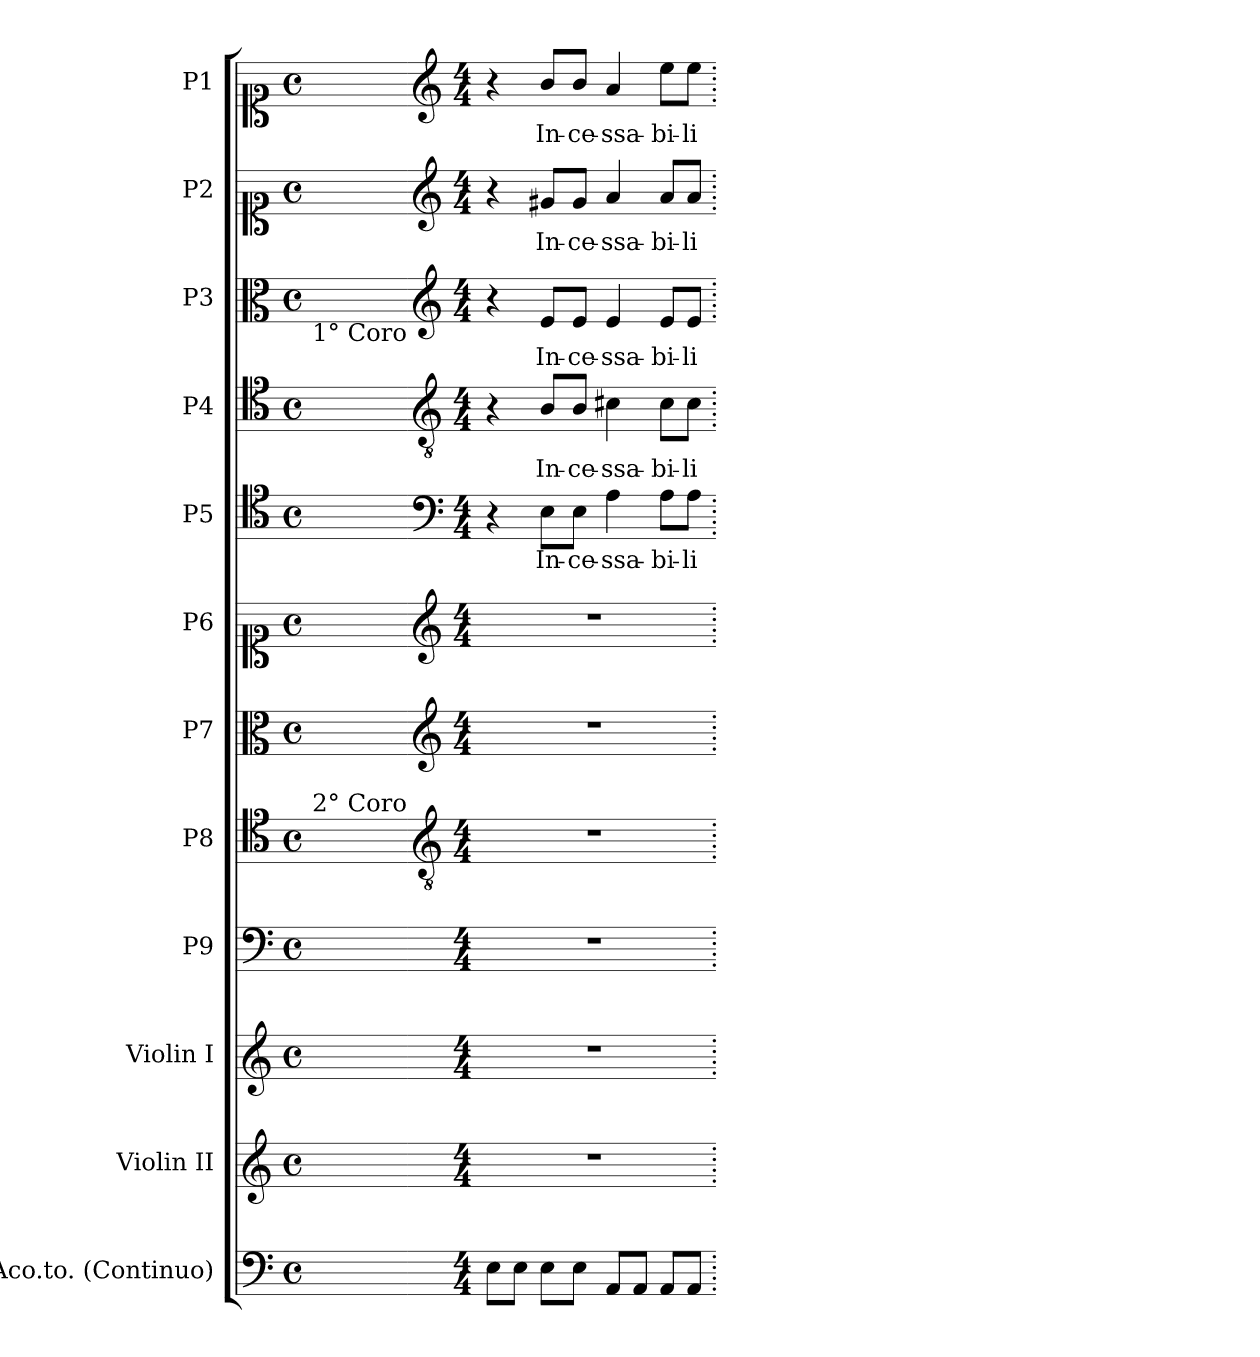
**kern	**kern	**kern	**kern	**kern	**kern	**kern	**kern	**text	**kern	**text	**kern	**text	**kern	**text	**kern	**text
*part12	*part11	*part10	*part9	*part8	*part7	*part6	*part5	*part5	*part4	*part4	*part3	*part3	*part2	*part2	*part1	*part1
*staff12	*staff11	*staff10	*staff9	*staff8	*staff7	*staff6	*staff5	*staff5	*staff4	*staff4	*staff3	*staff3	*staff2	*staff2	*staff1	*staff1
*I"Aco.to. (Continuo)	*I"Violin II	*I"Violin I	*I"P9	*I"P8	*I"P7	*I"P6	*I"P5	*	*I"P4	*	*I"P3	*	*I"P2	*	*I"P1	*
*I'Cont.	*I'Vln. II	*I'Vln. I	*	*	*	*	*	*	*	*	*	*	*	*	*	*
!!LO:PB:g=z
*clefF4	*clefG2	*clefG2	*clefF4	*clefC4	*clefC3	*clefC1	*clefC4	*	*clefC4	*	*clefC3	*	*clefC1	*	*clefC1	*
*	*	*	*	*ITrd7c12	*	*	*	*	*ITrd7c12	*	*	*	*	*	*	*
*k[]	*k[]	*k[]	*k[]	*k[]	*k[]	*k[]	*k[]	*	*k[]	*	*k[]	*	*k[]	*	*k[]	*
*C:	*C:	*C:	*C:	*C:	*C:	*C:	*C:	*	*C:	*	*C:	*	*C:	*	*C:	*
*M4/4	*M4/4	*M4/4	*M4/4	*M4/4	*M4/4	*M4/4	*M4/4	*	*M4/4	*	*M4/4	*	*M4/4	*	*M4/4	*
*met(c)	*met(c)	*met(c)	*met(c)	*met(c)	*met(c)	*met(c)	*met(c)	*	*met(c)	*	*met(c)	*	*met(c)	*	*met(c)	*
=1	=1	=1	=1	=1	=1	=1	=1	=1	=1	=1	=1	=1	=1	=1	=1	=1
!	!	!	!	!	!	!	!	!	!	!	!LO:TX:b:t=1° Coro	!	!	!	!	!
!	!	!	!	!LO:TX:a:t=2° Coro	!	!	!	!	!	!	!	!	!	!	!	!
1ryy	1ryy	1ryy	1ryy	1ryy	1ryy	1ryy	1ryy	.	1ryy	.	1ryy	.	1ryy	.	1ryy	.
=1-	=1-	=1-	=1-	=1-	=1-	=1-	=1-	=1-	=1-	=1-	=1-	=1-	=1-	=1-	=1-	=1-
*	*	*	*	*clefGv2	*clefG2	*clefG2	*clefF4	*	*clefGv2	*	*clefG2	*	*clefG2	*	*clefG2	*
*M4/4	*M4/4	*M4/4	*M4/4	*M4/4	*M4/4	*M4/4	*M4/4	*	*M4/4	*	*M4/4	*	*M4/4	*	*M4/4	*
8Ei\L	1r	1r	1r	1r	1r	1r	4r	.	4r	.	4r	.	4r	.	4r	.
8Ei\J	.	.	.	.	.	.	.	.	.	.	.	.	.	.	.	.
!	!	!	!	!	!	!	!	!LO:LY:b:color=#000000	!	!	!	!	!	!	!	!
!	!	!	!	!	!	!	!	!	!	!LO:LY:b:color=#000000	!	!	!	!	!	!
!	!	!	!	!	!	!	!	!	!	!	!	!LO:LY:b:color=#000000	!	!	!	!
!	!	!	!	!	!	!	!	!	!	!	!	!	!	!LO:LY:b:color=#000000	!	!
!	!	!	!	!	!	!	!	!	!	!	!	!	!	!	!	!LO:LY:b:color=#000000
8Ei\L	.	.	.	.	.	.	8Ei\L	In-	8BBi/L	In-	8ei/L	In-	8g#Xi/L	In-	8bi/L	In-
!	!	!	!	!	!	!	!	!LO:LY:b:color=#000000	!	!	!	!	!	!	!	!
!	!	!	!	!	!	!	!	!	!	!LO:LY:b:color=#000000	!	!	!	!	!	!
!	!	!	!	!	!	!	!	!	!	!	!	!LO:LY:b:color=#000000	!	!	!	!
!	!	!	!	!	!	!	!	!	!	!	!	!	!	!LO:LY:b:color=#000000	!	!
!	!	!	!	!	!	!	!	!	!	!	!	!	!	!	!	!LO:LY:b:color=#000000
8Ei\J	.	.	.	.	.	.	8Ei\J	-ce-	8BBi/J	-ce-	8ei/J	-ce-	8g#i/J	-ce-	8bi/J	-ce-
!	!	!	!	!	!	!	!	!LO:LY:b:color=#000000	!	!	!	!	!	!	!	!
!	!	!	!	!	!	!	!	!	!	!LO:LY:b:color=#000000	!	!	!	!	!	!
!	!	!	!	!	!	!	!	!	!	!	!	!LO:LY:b:color=#000000	!	!	!	!
!	!	!	!	!	!	!	!	!	!	!	!	!	!	!LO:LY:b:color=#000000	!	!
!	!	!	!	!	!	!	!	!	!	!	!	!	!	!	!	!LO:LY:b:color=#000000
8AAi/L	.	.	.	.	.	.	4Ai\	-ssa-	4C#Xi\	-ssa-	4ei/	-ssa-	4ai/	-ssa-	4ai/	-ssa-
8AAi/J	.	.	.	.	.	.	.	.	.	.	.	.	.	.	.	.
!	!	!	!	!	!	!	!	!LO:LY:b:color=#000000	!	!	!	!	!	!	!	!
!	!	!	!	!	!	!	!	!	!	!LO:LY:b:color=#000000	!	!	!	!	!	!
!	!	!	!	!	!	!	!	!	!	!	!	!LO:LY:b:color=#000000	!	!	!	!
!	!	!	!	!	!	!	!	!	!	!	!	!	!	!LO:LY:b:color=#000000	!	!
!	!	!	!	!	!	!	!	!	!	!	!	!	!	!	!	!LO:LY:b:color=#000000
8AAi/L	.	.	.	.	.	.	8Ai\L	-bi-	8C#i\L	-bi-	8ei/L	-bi-	8ai/L	-bi-	8eei\L	-bi-
!	!	!	!	!	!	!	!	!LO:LY:b:color=#000000	!	!	!	!	!	!	!	!
!	!	!	!	!	!	!	!	!	!	!LO:LY:b:color=#000000	!	!	!	!	!	!
!	!	!	!	!	!	!	!	!	!	!	!	!LO:LY:b:color=#000000	!	!	!	!
!	!	!	!	!	!	!	!	!	!	!	!	!	!	!LO:LY:b:color=#000000	!	!
!	!	!	!	!	!	!	!	!	!	!	!	!	!	!	!	!LO:LY:b:color=#000000
8AAi/J	.	.	.	.	.	.	8Ai\J	-li	8C#i\J	-li	8ei/J	-li	8ai/J	-li	8eei\J	-li
=.	=.	=.	=.	=.	=.	=.	=.	=.	=.	=.	=.	=.	=.	=.	=.	=.
*-	*-	*-	*-	*-	*-	*-	*-	*-	*-	*-	*-	*-	*-	*-	*-	*-
